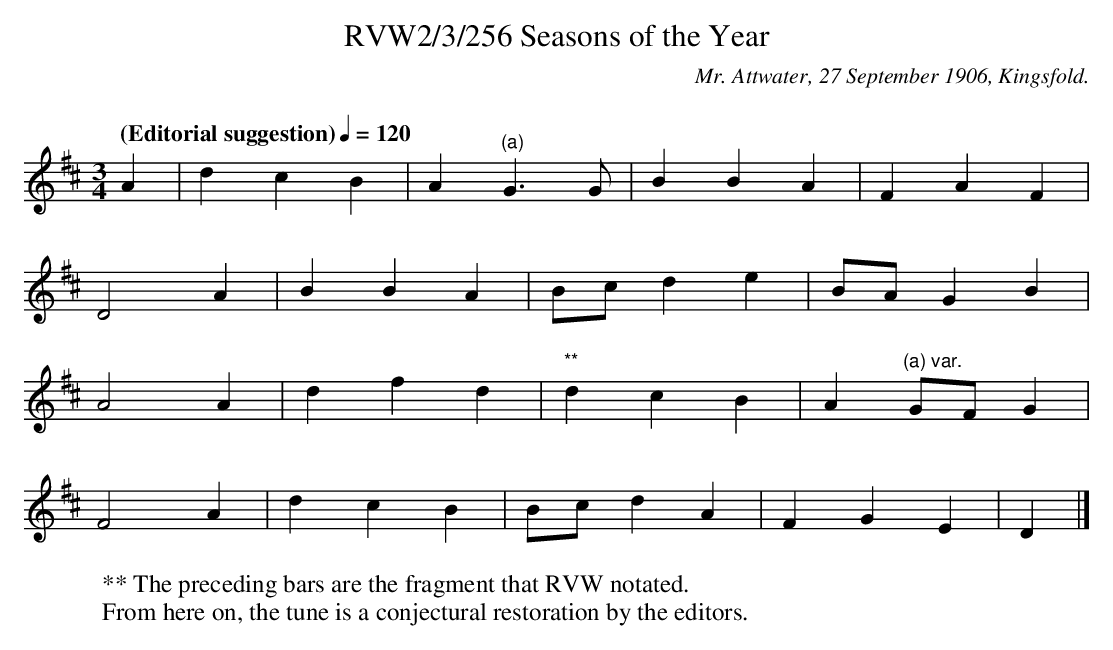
X:1
T:RVW2/3/256 Seasons of the Year
C:Mr. Attwater, 27 September 1906, Kingsfold.
C:
L:1/4
Q: "(Editorial suggestion)" 1/4=120
M:3/4
K:D
A | d c B | A "(a)"G3/2 G/2 | B B A | F A F |$
D2 A | B B A | B/2c/2 d e |  B/2A/2 G B |$
A2 A | d f d | "**"d c B | A "(a) var."G/2F/2  G |$
F2 A | d c B | B/2c/2 d A | F G E | D |]
W:** The preceding bars are the fragment that RVW notated.
W:From here on, the tune is a conjectural restoration by the editors.
